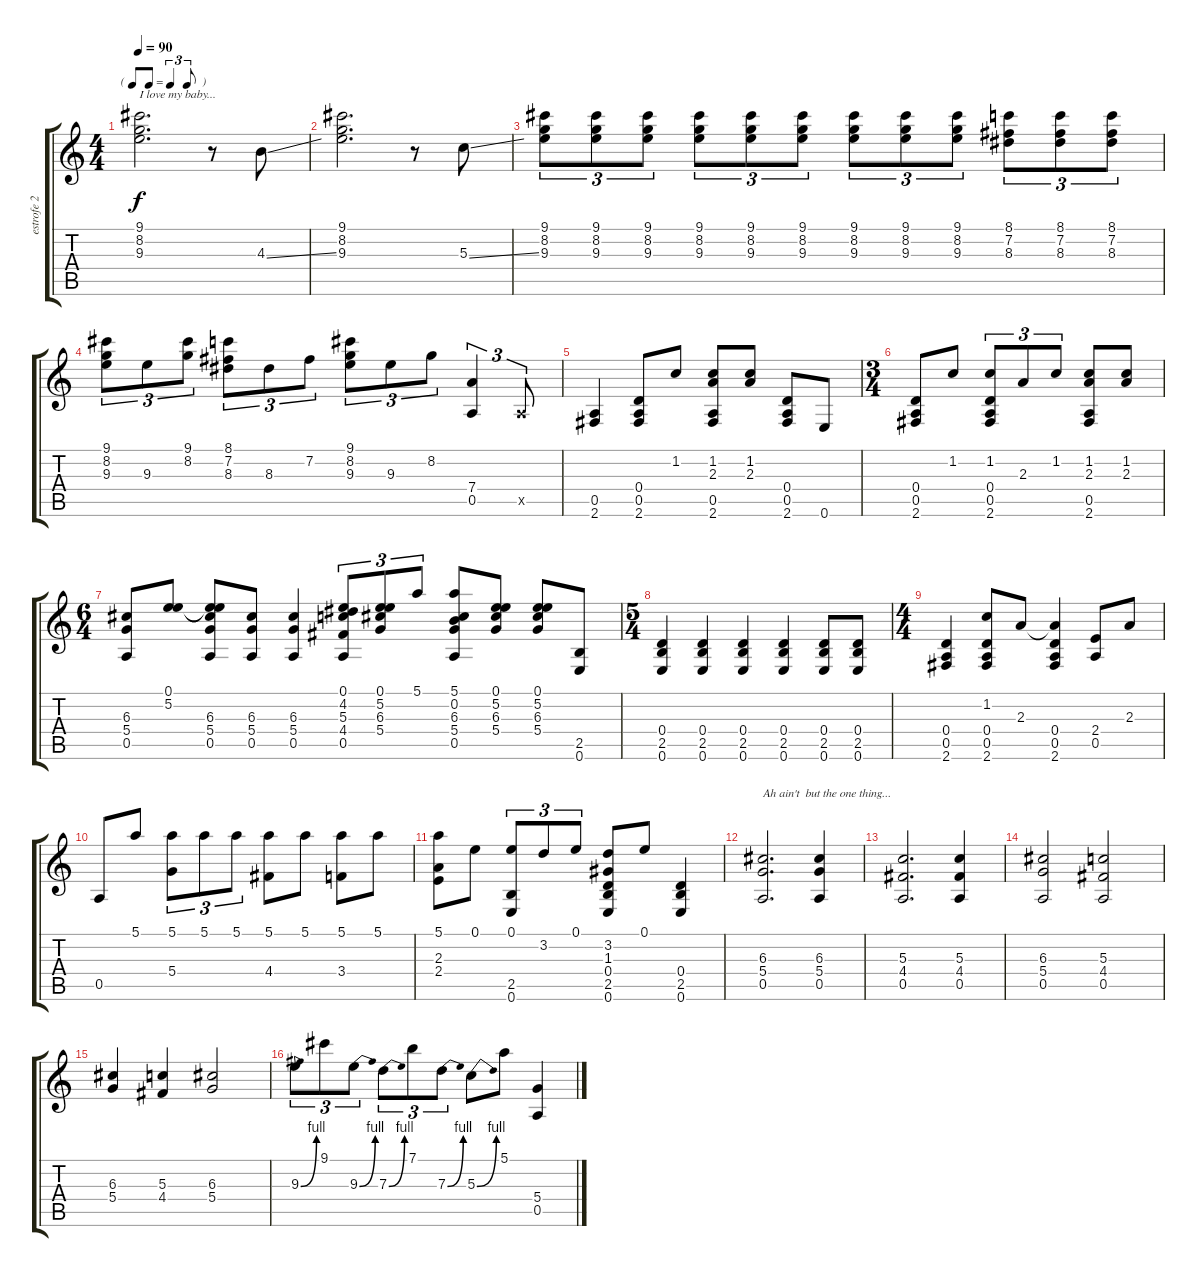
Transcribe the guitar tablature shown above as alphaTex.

\track ("estrofe 2" "estrofe 2") {instrument acousticguitarsteel}
\staff {score tabs}
\tuning (E4 B3 G3 D3 A2 E2) {hide}
\ts (4 4)
\tf triplet8th
\tempo 90
\clef g2
\ks c
(9.1 8.2 9.3).2{d txt "I love my baby..." dy f instrument acousticguitarsteel} r.8 4.3{ss}.8 |
(9.1 8.2 9.3).2{d} r.8 5.3{ss}.8 |
(9.1 8.2 9.3).8{tu (3 2)} (9.1 8.2 9.3).8{tu (3 2)} (9.1 8.2 9.3).8{tu (3 2)} (9.1 8.2 9.3).8{tu (3 2)} (9.1 8.2 9.3).8{tu (3 2)} (9.1 8.2 9.3).8{tu (3 2)} (9.1 8.2 9.3).8{tu (3 2)} (9.1 8.2 9.3).8{tu (3 2)} (9.1 8.2 9.3).8{tu (3 2)} (8.1 7.2 8.3).8{tu (3 2)} (8.1 7.2 8.3).8{tu (3 2)} (8.1 7.2 8.3).8{tu (3 2)} |
(9.1 8.2 9.3).8{tu (3 2)} 9.3.8{tu (3 2)} (9.1 8.2).8{tu (3 2)} (8.1 7.2 8.3).8{tu (3 2)} 8.3.8{tu (3 2)} 7.2.8{tu (3 2)} (9.1 8.2 9.3).8{tu (3 2)} 9.3.8{tu (3 2)} 8.2.8{tu (3 2)} (7.4 0.5).4{tu (3 2)} 0.5{x}.8{tu (3 2)} |
(0.5 2.6).4 (0.4 0.5 2.6).8 1.2.8 (1.2 2.3 0.5 2.6).8 (1.2 2.3).8 (0.4 0.5 2.6).8 0.6.8 |
\ts (3 4)
(0.4 0.5 2.6).8 1.2.8 (1.2 0.4 0.5 2.6).8{tu (3 2)} 2.3.8{tu (3 2)} 1.2.8{tu (3 2)} (1.2 2.3 0.5 2.6).8 (1.2 2.3).8 |
\ts (6 4)
(6.3 5.4 0.5).8 (0.1 5.2).8 (0.1{t} 5.2{t} 6.3 5.4 0.5).8 (6.3 5.4 0.5).8 (6.3 5.4 0.5).4 (0.1 4.2 5.3 4.4 0.5).8{tu (3 2)} (0.1 5.2 6.3 5.4).8{tu (3 2)} 5.1.8{tu (3 2)} (5.1 0.2 6.3 5.4 0.5).8 (0.1 5.2 6.3 5.4).8 (0.1 5.2 6.3 5.4).8 (2.5 0.6).8 |
\ts (5 4)
(0.4 2.5 0.6).4 (0.4 2.5 0.6).4 (0.4 2.5 0.6).4 (0.4 2.5 0.6).4 (0.4 2.5 0.6).8 (0.4 2.5 0.6).8 |
\ts (4 4)
(0.4 0.5 2.6).4 (1.2 0.4 0.5 2.6).8 2.3.8 (2.3{t} 0.4 0.5 2.6).4 (2.4 0.5).8 2.3.8 |
0.5.8 5.1.8 (5.1 5.4).8{tu (3 2)} 5.1.8{tu (3 2)} 5.1.8{tu (3 2)} (5.1 4.4).8 5.1.8 (5.1 3.4).8 5.1.8 |
(5.1 2.3 2.4).8 0.1.8 (0.1 2.5 0.6).8{tu (3 2)} 3.2.8{tu (3 2)} 0.1.8{tu (3 2)} (3.2 1.3 0.4 2.5 0.6).8 0.1.8 (0.4 2.5 0.6).4 |
(6.3 5.4 0.5).2{d txt "Ah ain't  but the one thing..."} (6.3 5.4 0.5).4 |
(5.3 4.4 0.5).2{d} (5.3 4.4 0.5).4 |
(6.3 5.4 0.5).2 (5.3 4.4 0.5).2 |
(6.3 5.4).4 (5.3 4.4).4 (6.3 5.4).2 |
9.3{be (bend 0 0 60 4)}.8{tu (3 2)} 9.1.8{tu (3 2)} 9.3{be (bend 0 0 60 4)}.8{tu (3 2)} 7.3{be (bend 0 0 60 4)}.8{tu (3 2)} 7.1.8{tu (3 2)} 7.3{be (bend 0 0 60 4)}.8{tu (3 2)} 5.3{be (bend 0 0 60 4)}.8 5.1.8 (5.4 0.5).4
